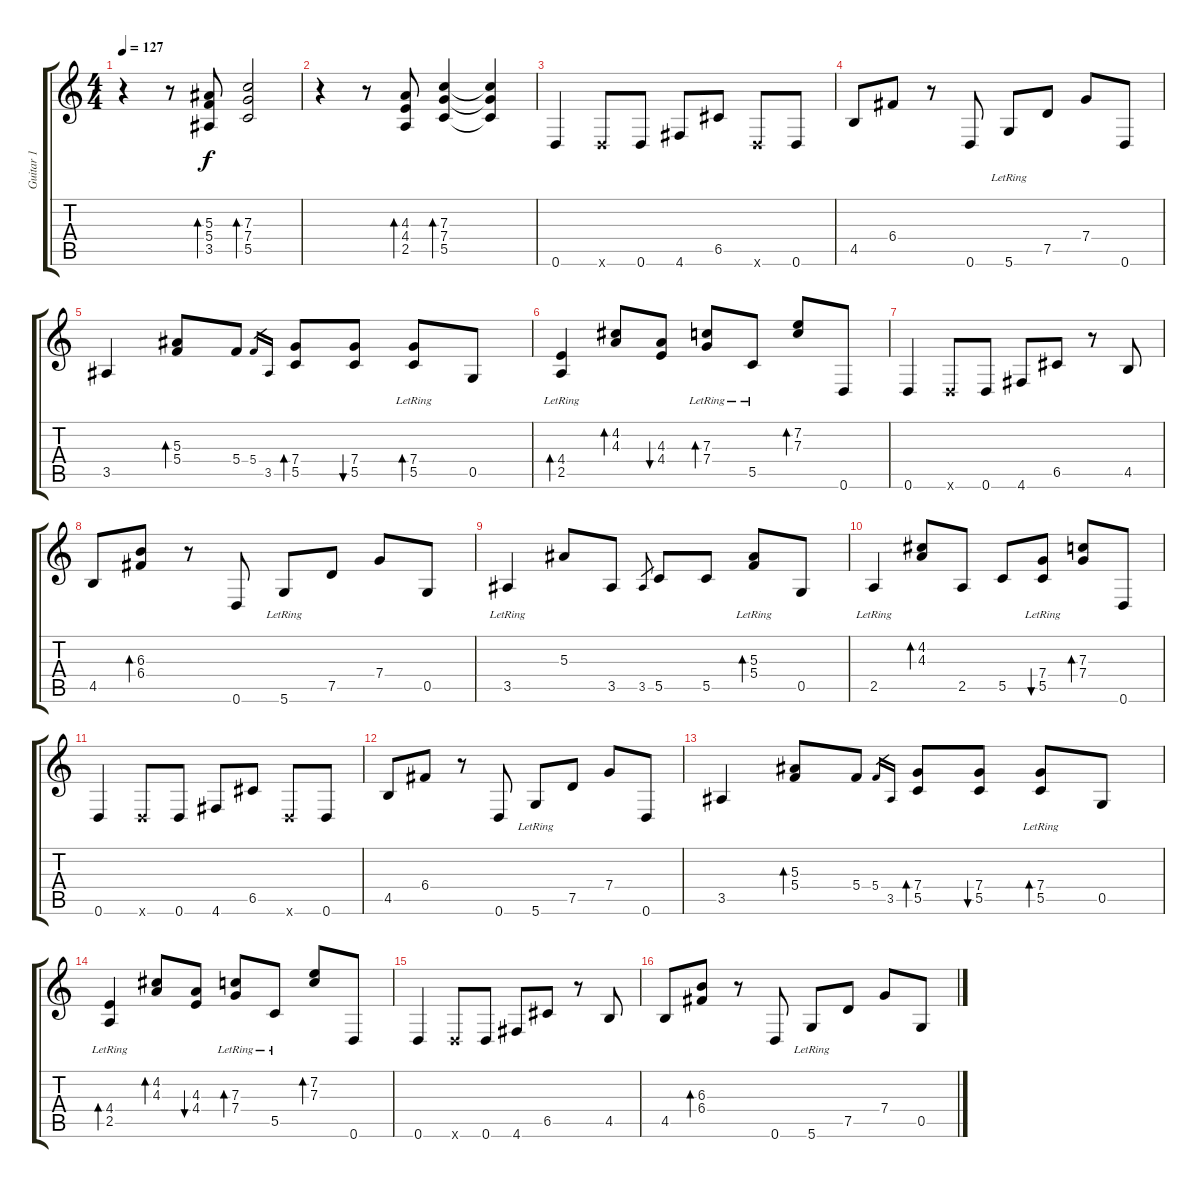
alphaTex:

\track ("Guitar 1" "Guitar 1") {instrument acousticguitarsteel}
\staff {score tabs}
\tuning (D4 A3 F3 C3 G2 D2) {hide}
\ts (4 4)
\tempo 127
\clef g2
\ks c
r.4{dy f} r.8 (5.3 5.4 3.5).8{bd 120} (7.3 7.4 5.5).2{bd 120} |
r.4 r.8 (4.3 4.4 2.5).8{bd 120} (7.3 7.4 5.5).4{bd 120} (7.3{t} 7.4{t} 5.5{t}).4 |
0.6.4 0.6{x}.8 0.6.8 4.6.8 6.5.8 0.6{x}.8 0.6.8 |
4.5.8 6.4.8 r.8 0.6.8 5.6{lr}.8 7.5.8 7.4.8 0.6.8 |
3.5.4 (5.3 5.4).8{bd 60} 5.4.8 5.4.16{gr} 3.5.16{gr} (7.4 5.5).8{bd 60} (7.4 5.5).8{bu 60} (7.4{lr} 5.5).8{bd 60} 0.5.8 |
(4.4 2.5{lr}).4{bd 60} (4.2 4.3).8{bd 60} (4.3 4.4).8{bu 60} (7.3 7.4{lr}).8{bd 60} 5.5{lr}.8 (7.2 7.3).8{bd 60} 0.6.8 |
0.6.4 0.6{x}.8 0.6.8 4.6.8 6.5.8 r.8 4.5.8 |
4.5.8 (6.3 6.4).8{bd 60} r.8 0.6.8 5.6{lr}.8 7.5.8 7.4.8 0.5.8 |
3.5{lr}.4 5.3.8 3.5.8 3.5.8{gr} 5.5.8 5.5.8 (5.3{lr} 5.4{lr}).8{bd 60} 0.5.8 |
2.5{lr}.4 (4.2 4.3).8{bd 60} 2.5.8 5.5.8 (7.4 5.5{lr}).8{bu 60} (7.3 7.4).8{bd 60} 0.6.8 |
0.6.4 0.6{x}.8 0.6.8 4.6.8 6.5.8 0.6{x}.8 0.6.8 |
4.5.8 6.4.8 r.8 0.6.8 5.6{lr}.8 7.5.8 7.4.8 0.6.8 |
3.5.4 (5.3 5.4).8{bd 60} 5.4.8 5.4.16{gr} 3.5.16{gr} (7.4 5.5).8{bd 60} (7.4 5.5).8{bu 60} (7.4{lr} 5.5).8{bd 60} 0.5.8 |
(4.4 2.5{lr}).4{bd 60} (4.2 4.3).8{bd 60} (4.3 4.4).8{bu 60} (7.3 7.4{lr}).8{bd 60} 5.5{lr}.8 (7.2 7.3).8{bd 60} 0.6.8 |
0.6.4 0.6{x}.8 0.6.8 4.6.8 6.5.8 r.8 4.5.8 |
4.5.8 (6.3 6.4).8{bd 60} r.8 0.6.8 5.6{lr}.8 7.5.8 7.4.8 0.5.8
